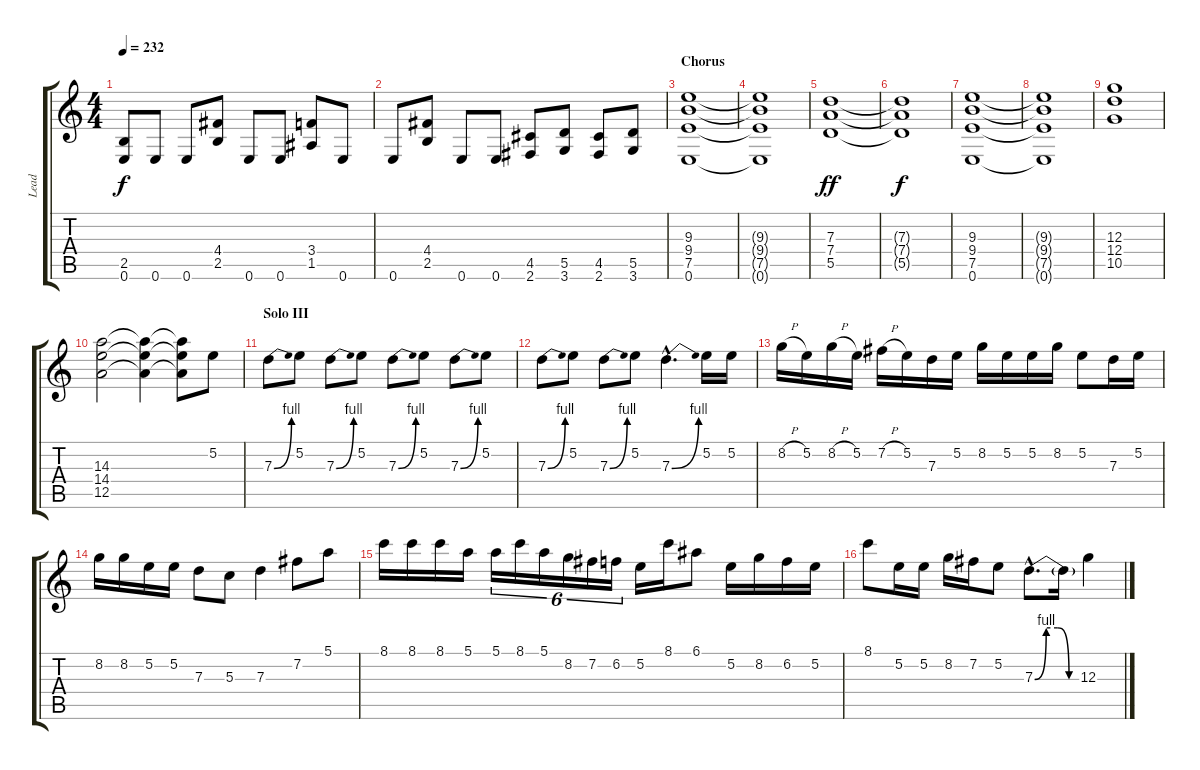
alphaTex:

\track ("Lead" "Lead") {instrument distortionguitar}
\staff {score tabs}
\tuning (E4 B3 G3 D3 A2 E2) {hide}
\ts (4 4)
\tempo 232
\clef g2
\ks c
(2.5 0.6).8{dy f} 0.6.8 0.6.8 (4.4 2.5).8 0.6.8 0.6.8 (3.4 1.5).8 0.6.8 |
0.6.8 (4.4 2.5).8 0.6.8 0.6.8 (4.5 2.6).8 (5.5 3.6).8 (4.5 2.6).8 (5.5 3.6).8 |
\section ("" "Chorus")
(9.3 9.4 7.5 0.6).1 |
(9.3{t} 9.4{t} 7.5{t} 0.6{t}).1 |
(7.3 7.4 5.5).1{dy ff} |
(7.3{t} 7.4{t} 5.5{t}).1{dy f} |
(9.3 9.4 7.5 0.6).1 |
(9.3{t} 9.4{t} 7.5{t} 0.6{t}).1 |
(12.3 12.4 10.5).1 |
(14.3 14.4 12.5).2 (14.3{t} 14.4{t} 12.5{t}).4 (14.3{t} 14.4{t} 12.5{t}).8 5.2.8 |
\section ("" "Solo III")
7.3{be (bend 0 0 60 4)}.8 5.2.8 7.3{be (bend 0 0 60 4)}.8 5.2.8 7.3{be (bend 0 0 60 4)}.8 5.2.8 7.3{be (bend 0 0 60 4)}.8 5.2.8 |
7.3{be (bend 0 0 60 4)}.8 5.2.8 7.3{be (bend 0 0 60 4)}.8 5.2.8 7.3{be (bend 0 0 60 4) hac}.4{d} 5.2.16 5.2.16 |
8.2{h}.16 5.2.16 8.2{h}.16 5.2.16 7.2{h}.16 5.2.16 7.3.16 5.2.16 8.2.16 5.2.16 5.2.16 8.2.16 5.2.8 7.3.16 5.2.16 |
8.2.16 8.2.16 5.2.16 5.2.16 7.3.8 5.3.8 7.3.4 7.2.8 5.1.8 |
8.1.16 8.1.16 8.1.16 5.1.16 5.1.16{tu (6 4)} 8.1.16{tu (6 4)} 5.1.16{tu (6 4)} 8.2.16{tu (6 4)} 7.2.16{tu (6 4)} 6.2.16{tu (6 4)} 5.2.16 8.1.16 6.1.8 5.2.16 8.2.16 6.2.16 5.2.16 |
8.1.8 5.2.16 5.2.16 8.2.16 7.2.16 5.2.8 7.3{be (custom 0 0 15 4 30 4 45 0 60 0) hac}.8{d} 7.3{t}.16 12.3.4
